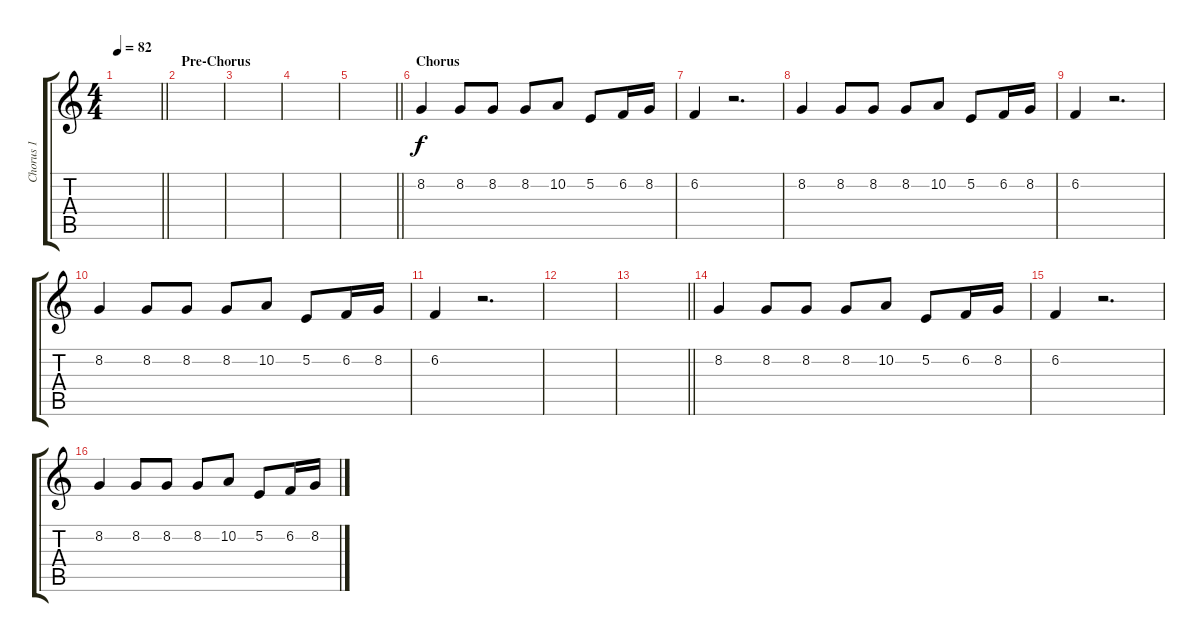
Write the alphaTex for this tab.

\track ("Chorus 1" "Chorus 1") {instrument choiraahs}
\staff {score tabs}
\tuning (E4 B3 G3 D3 A2 E2) {hide}
\ts (4 4)
\tempo 82
\clef g2
\barLineRight lightlight
\ks c
|
\section ("" "Pre-Chorus")
|
|
|
\barLineRight lightlight
|
\section ("" "Chorus")
8.2.4 8.2.8 8.2.8 8.2.8 10.2.8 5.2.8 6.2.16 8.2.16 |
6.2.4 r.2{d} |
8.2.4 8.2.8 8.2.8 8.2.8 10.2.8 5.2.8 6.2.16 8.2.16 |
6.2.4 r.2{d} |
8.2.4 8.2.8 8.2.8 8.2.8 10.2.8 5.2.8 6.2.16 8.2.16 |
6.2.4 r.2{d} |
|
\barLineRight lightlight
|
8.2.4 8.2.8 8.2.8 8.2.8 10.2.8 5.2.8 6.2.16 8.2.16 |
6.2.4 r.2{d} |
8.2.4 8.2.8 8.2.8 8.2.8 10.2.8 5.2.8 6.2.16 8.2.16
